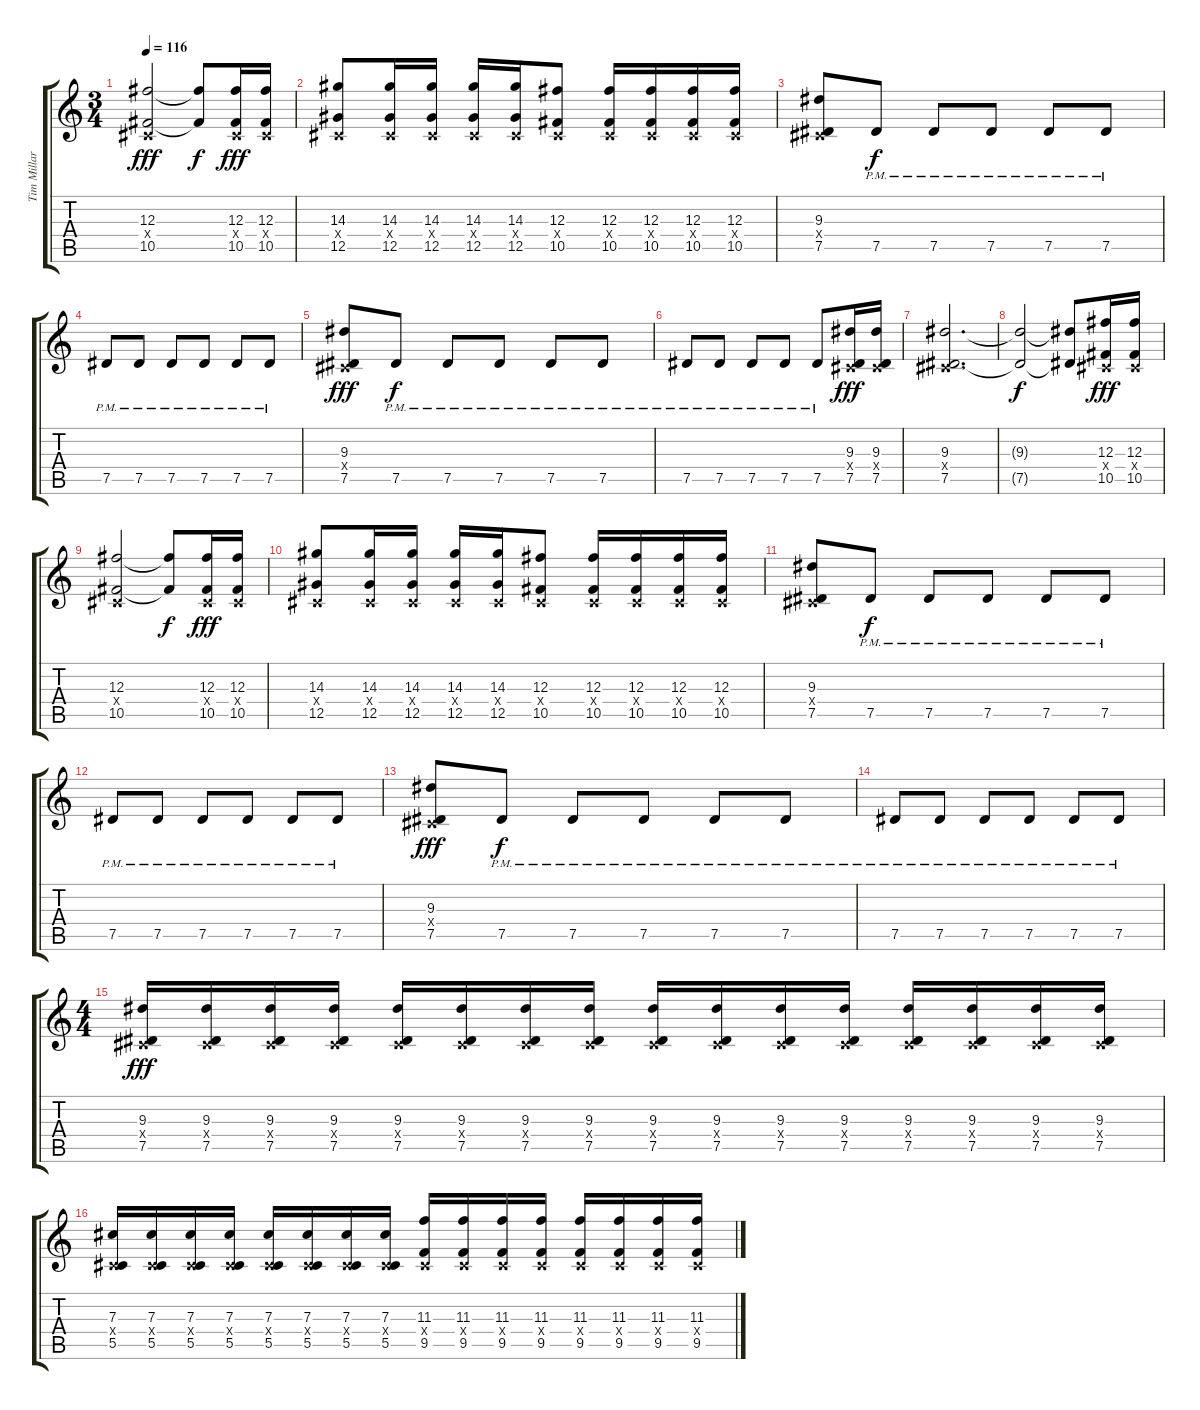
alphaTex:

\track ("Tim Millar" "Tim Millar") {instrument distortionguitar}
\staff {score tabs}
\tuning (Eb4 Bb3 Gb3 Db3 Ab2 Eb2) {hide}
\ts (3 4)
\tempo 116
\clef g2
\ks c
(12.3 0.4{x} 10.5).2{dy fff} (12.3{t} 10.5{t}).8{dy f} (12.3 0.4{x} 10.5).16{dy fff} (12.3 0.4{x} 10.5).16 |
(14.3 0.4{x} 12.5).8 (14.3 0.4{x} 12.5).16 (14.3 0.4{x} 12.5).16 (14.3 0.4{x} 12.5).16 (14.3 0.4{x} 12.5).16 (12.3 0.4{x} 10.5).8 (12.3 0.4{x} 10.5).16 (12.3 0.4{x} 10.5).16 (12.3 0.4{x} 10.5).16 (12.3 0.4{x} 10.5).16 |
(9.3 0.4{x} 7.5).8 7.5{pm}.8{dy f} 7.5{pm}.8 7.5{pm}.8 7.5{pm}.8 7.5{pm}.8 |
7.5{pm}.8 7.5{pm}.8 7.5{pm}.8 7.5{pm}.8 7.5{pm}.8 7.5{pm}.8 |
(9.3 0.4{x} 7.5).8{dy fff} 7.5{pm}.8{dy f} 7.5{pm}.8 7.5{pm}.8 7.5{pm}.8 7.5{pm}.8 |
7.5{pm}.8 7.5{pm}.8 7.5{pm}.8 7.5{pm}.8 7.5{pm}.8 (9.3 0.4{x} 7.5).16{dy fff} (9.3 0.4{x} 7.5).16 |
(9.3 0.4{x} 7.5).2{d} |
(9.3{t} 7.5{t}).2{dy f} (9.3{t} 7.5{t}).8 (12.3 0.4{x} 10.5).16{dy fff} (12.3 0.4{x} 10.5).16 |
(12.3 0.4{x} 10.5).2 (12.3{t} 10.5{t}).8{dy f} (12.3 0.4{x} 10.5).16{dy fff} (12.3 0.4{x} 10.5).16 |
(14.3 0.4{x} 12.5).8 (14.3 0.4{x} 12.5).16 (14.3 0.4{x} 12.5).16 (14.3 0.4{x} 12.5).16 (14.3 0.4{x} 12.5).16 (12.3 0.4{x} 10.5).8 (12.3 0.4{x} 10.5).16 (12.3 0.4{x} 10.5).16 (12.3 0.4{x} 10.5).16 (12.3 0.4{x} 10.5).16 |
(9.3 0.4{x} 7.5).8 7.5{pm}.8{dy f} 7.5{pm}.8 7.5{pm}.8 7.5{pm}.8 7.5{pm}.8 |
7.5{pm}.8 7.5{pm}.8 7.5{pm}.8 7.5{pm}.8 7.5{pm}.8 7.5{pm}.8 |
(9.3 0.4{x} 7.5).8{dy fff} 7.5{pm}.8{dy f} 7.5{pm}.8 7.5{pm}.8 7.5{pm}.8 7.5{pm}.8 |
7.5{pm}.8 7.5{pm}.8 7.5{pm}.8 7.5{pm}.8 7.5{pm}.8 7.5{pm}.8 |
\ts (4 4)
(9.3 0.4{x} 7.5).16{dy fff} (9.3 0.4{x} 7.5).16 (9.3 0.4{x} 7.5).16 (9.3 0.4{x} 7.5).16 (9.3 0.4{x} 7.5).16 (9.3 0.4{x} 7.5).16 (9.3 0.4{x} 7.5).16 (9.3 0.4{x} 7.5).16 (9.3 0.4{x} 7.5).16 (9.3 0.4{x} 7.5).16 (9.3 0.4{x} 7.5).16 (9.3 0.4{x} 7.5).16 (9.3 0.4{x} 7.5).16 (9.3 0.4{x} 7.5).16 (9.3 0.4{x} 7.5).16 (9.3 0.4{x} 7.5).16 |
(7.3 0.4{x} 5.5).16 (7.3 0.4{x} 5.5).16 (7.3 0.4{x} 5.5).16 (7.3 0.4{x} 5.5).16 (7.3 0.4{x} 5.5).16 (7.3 0.4{x} 5.5).16 (7.3 0.4{x} 5.5).16 (7.3 0.4{x} 5.5).16 (11.3 0.4{x} 9.5).16 (11.3 0.4{x} 9.5).16 (11.3 0.4{x} 9.5).16 (11.3 0.4{x} 9.5).16 (11.3 0.4{x} 9.5).16 (11.3 0.4{x} 9.5).16 (11.3 0.4{x} 9.5).16 (11.3 0.4{x} 9.5).16
